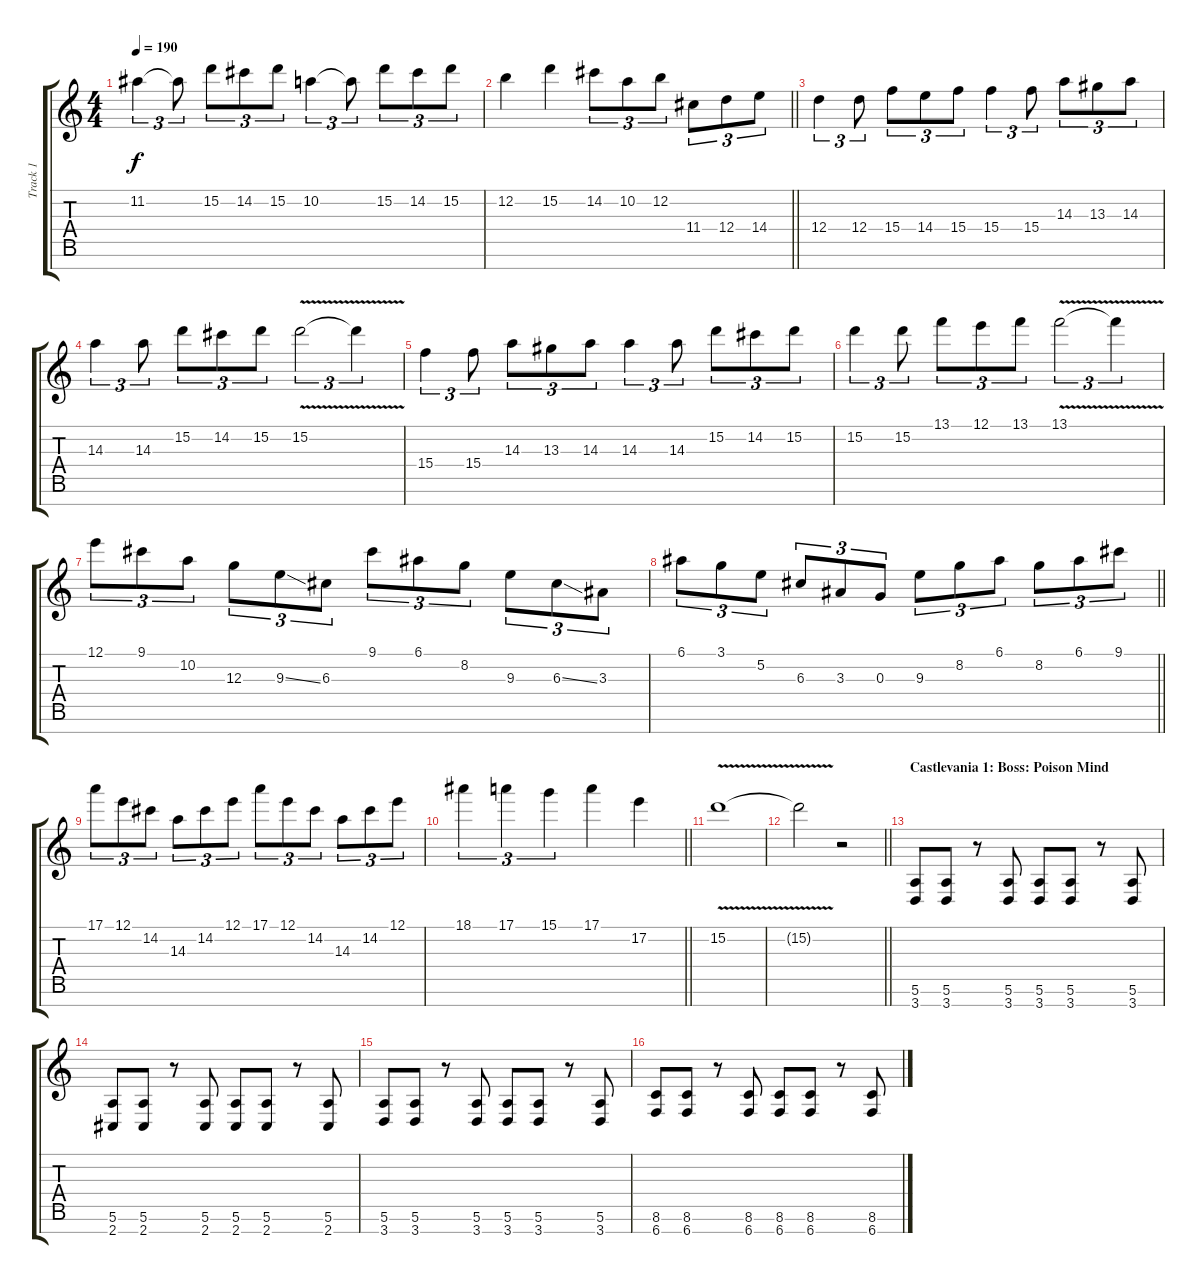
\track ("Track 1" "Track 1") {instrument distortionguitar}
\staff {score tabs}
\tuning (E4 B3 G3 D3 A2 E2 B1) {hide}
\ts (4 4)
\tempo 190
\clef g2
\ks c
11.2.4{tu (3 2) dy f} 11.2{t}.8{tu (3 2)} 15.2.8{tu (3 2)} 14.2.8{tu (3 2)} 15.2.8{tu (3 2)} 10.2.4{tu (3 2)} 10.2{t}.8{tu (3 2)} 15.2.8{tu (3 2)} 14.2.8{tu (3 2)} 15.2.8{tu (3 2)} |
\barLineRight lightlight
12.2.4 15.2.4 14.2.8{tu (3 2)} 10.2.8{tu (3 2)} 12.2.8{tu (3 2)} 11.4.8{tu (3 2)} 12.4.8{tu (3 2)} 14.4.8{tu (3 2)} |
\section ("" "")
12.4.4{tu (3 2)} 12.4.8{tu (3 2)} 15.4.8{tu (3 2)} 14.4.8{tu (3 2)} 15.4.8{tu (3 2)} 15.4.4{tu (3 2)} 15.4.8{tu (3 2)} 14.3.8{tu (3 2)} 13.3.8{tu (3 2)} 14.3.8{tu (3 2)} |
14.3.4{tu (3 2)} 14.3.8{tu (3 2)} 15.2.8{tu (3 2)} 14.2.8{tu (3 2)} 15.2.8{tu (3 2)} 15.2{v}.2{tu (3 2)} 15.2{t}.4{tu (3 2)} |
15.4.4{tu (3 2)} 15.4.8{tu (3 2)} 14.3.8{tu (3 2)} 13.3.8{tu (3 2)} 14.3.8{tu (3 2)} 14.3.4{tu (3 2)} 14.3.8{tu (3 2)} 15.2.8{tu (3 2)} 14.2.8{tu (3 2)} 15.2.8{tu (3 2)} |
15.2.4{tu (3 2)} 15.2.8{tu (3 2)} 13.1.8{tu (3 2)} 12.1.8{tu (3 2)} 13.1.8{tu (3 2)} 13.1{v}.2{tu (3 2)} 13.1{t}.4{tu (3 2)} |
12.1.8{tu (3 2)} 9.1.8{tu (3 2)} 10.2.8{tu (3 2)} 12.3.8{tu (3 2)} 9.3{ss}.8{tu (3 2)} 6.3.8{tu (3 2)} 9.1.8{tu (3 2)} 6.1.8{tu (3 2)} 8.2.8{tu (3 2)} 9.3.8{tu (3 2)} 6.3{ss}.8{tu (3 2)} 3.3.8{tu (3 2)} |
\barLineRight lightlight
6.1.8{tu (3 2)} 3.1.8{tu (3 2)} 5.2.8{tu (3 2)} 6.3.8{tu (3 2)} 3.3.8{tu (3 2)} 0.3.8{tu (3 2)} 9.3.8{tu (3 2)} 8.2.8{tu (3 2)} 6.1.8{tu (3 2)} 8.2.8{tu (3 2)} 6.1.8{tu (3 2)} 9.1.8{tu (3 2)} |
17.1.8{tu (3 2)} 12.1.8{tu (3 2)} 14.2.8{tu (3 2)} 14.3.8{tu (3 2)} 14.2.8{tu (3 2)} 12.1.8{tu (3 2)} 17.1.8{tu (3 2)} 12.1.8{tu (3 2)} 14.2.8{tu (3 2)} 14.3.8{tu (3 2)} 14.2.8{tu (3 2)} 12.1.8{tu (3 2)} |
\barLineRight lightlight
18.1.4{tu (3 2)} 17.1.4{tu (3 2)} 15.1.4{tu (3 2)} 17.1.4 17.2.4 |
15.2{v}.1 |
\barLineRight lightlight
15.2{t}.2 r.2 |
\section ("" "Castlevania 1: Boss: Poison Mind")
(5.6 3.7).8 (5.6 3.7).8 r.8 (5.6 3.7).8 (5.6 3.7).8 (5.6 3.7).8 r.8 (5.6 3.7).8 |
(5.6 2.7).8 (5.6 2.7).8 r.8 (5.6 2.7).8 (5.6 2.7).8 (5.6 2.7).8 r.8 (5.6 2.7).8 |
(5.6 3.7).8 (5.6 3.7).8 r.8 (5.6 3.7).8 (5.6 3.7).8 (5.6 3.7).8 r.8 (5.6 3.7).8 |
(8.6 6.7).8 (8.6 6.7).8 r.8 (8.6 6.7).8 (8.6 6.7).8 (8.6 6.7).8 r.8 (8.6 6.7).8
